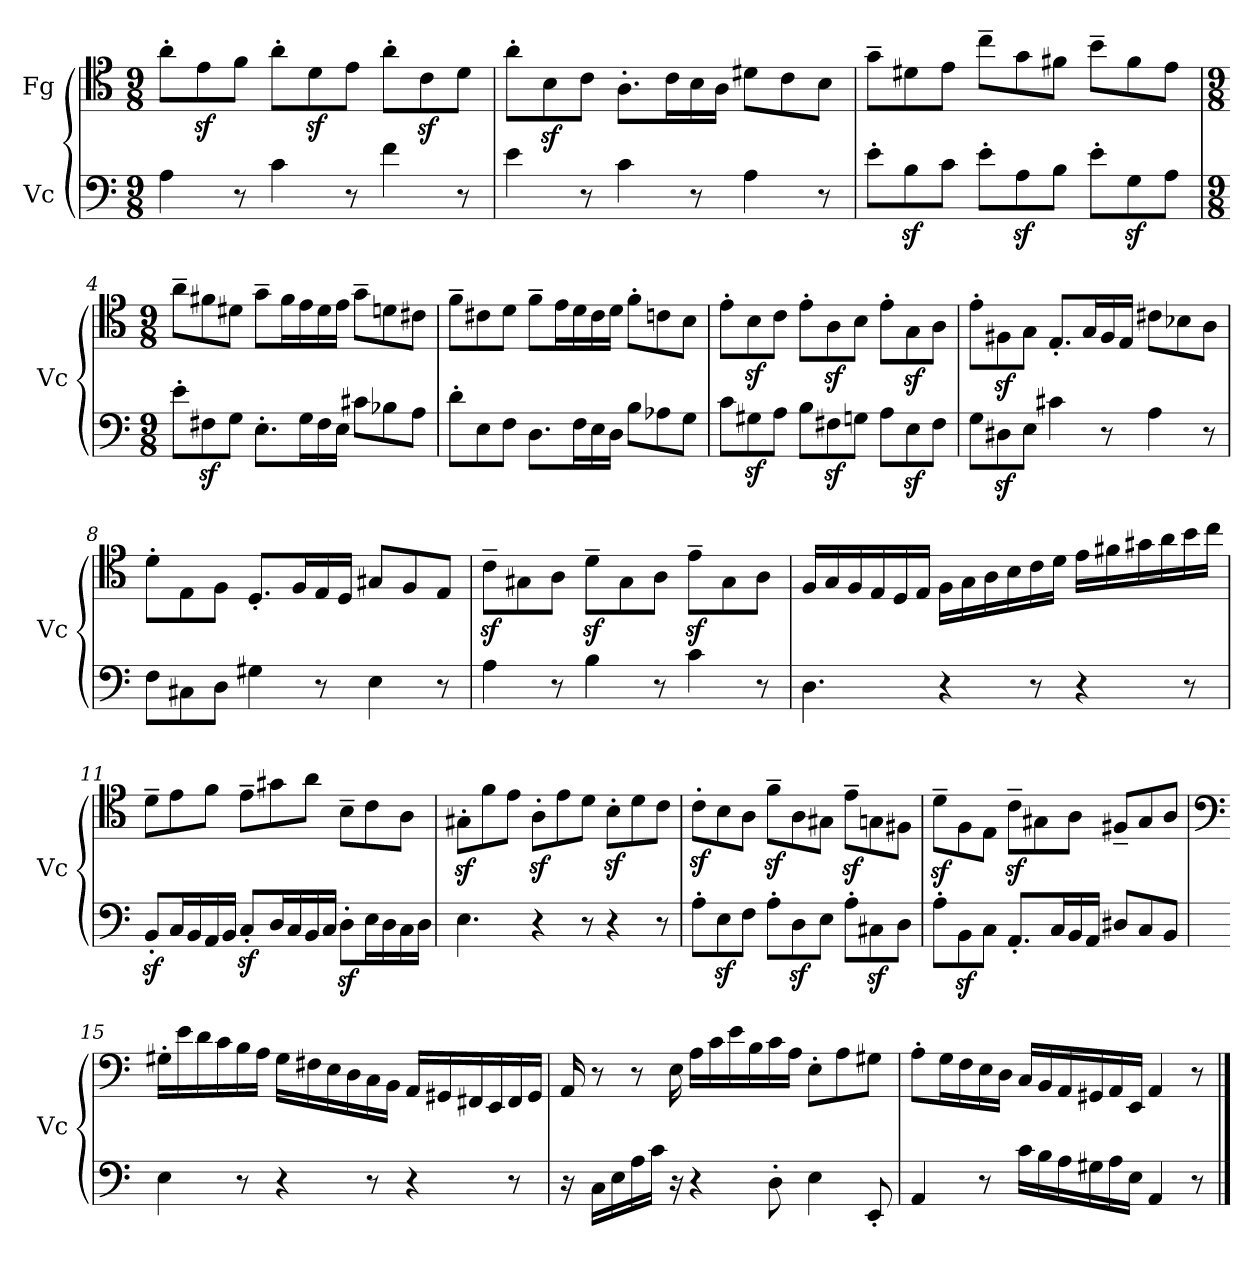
**kern	**kern
*part2	*part1
*staff2	*staff1
*I"Vc	*I"Fg
*I'Vc	*
*clefF4	*clefC4
*k[]	*k[]
*M9/8	*M9/8
=1	=1
4A\	8a'\L
.	8ez<\
8r	8f\J
4c\	8a'\L
.	8dz<\
8r	8e\J
4f\	8a'\L
.	8cz<\
8r	8d\J
=2	=2
4e\	8a'\L
.	8Bz<\
8r	8c\J
4c\	8.A'\L
.	16c\L
8r	16B\
.	16A\JJ
4A\	8d#X\L
.	8c\
8r	8B\J
=3	=3
8e'\L	8g~\L
8Bz<\	8d#X\
8c\J	8e\J
8e'\L	8cc~\L
8Az<\	8g\
8B\J	8f#X\J
8e'\L	8b~\L
8Gz<\	8f#\
8A\J	8e\J
!!LO:LB:g=z
=4	=4
*M9/8	*M9/8
8e'\L	8a~\L
8F#Xz<\	8f#X\
8G\J	8d#X\J
8.E'\L	8g~\L
.	16f#\L
16G\L	16e\
16F#\	16d#\
16E\JJ	16e\JJ
8c#X\L	8g~\L
8B-X\	8dn\
8A\J	8c#X\J
=5	=5
8d'\L	8f~\L
8E\	8c#X\
8F\J	8d\J
8.D\L	8f~\L
.	16e\L
16F\L	16d\
16E\	16c#\
16D\JJ	16d\JJ
8B\L	8f'\L
8A-X\	8cn\
8G\J	8B\J
=6	=6
8c\L	8e'\L
8G#Xz<\	8Bz<\
8A\J	8c\J
8B\L	8e'\L
8F#Xz<\	8Az<\
8Gn\J	8B\J
8A\L	8e'\L
8Ez<\	8Gz<\
8F#\J	8A\J
!!LO:LB:g=z
=7	=7
8G\L	8e'\L
8D#Xz<\	8F#Xz<\
8E\J	8G\J
4c#X\	8.E'/L
.	16G/L
8r	16F#/
.	16E/JJ
4A\	8c#X\L
.	8B-X\
8r	8A\J
=8	=8
8F\L	8d'\L
8C#X\	8E\
8D\J	8F\J
4G#X\	8.D'/L
.	16F/L
8r	16E/
.	16D/JJ
4E\	8G#X/L
.	8F/
8r	8E/J
=9	=9
4A\	8cz<~\L
.	8G#X\
8r	8A\J
4B\	8dz<~\L
.	8G#\
8r	8A\J
4c\	8ez<~\L
.	8G#\
8r	8A\J
!!LO:LB:g=z
=10	=10
4.D\	16F/LL
.	16G/
.	16F/
.	16E/
.	16D/
.	16E/JJ
4r	16F\LL
.	16G\
.	16A\
.	16B\
8r	16c\
.	16d\JJ
4r	16e\LL
.	16f#X\
.	16g#X\
.	16a\
8r	16b\
.	16cc\JJ
=11	=11
8BBz<'/L	8d~\L
16C/L	8e\
16BB/	.
16AA/	8f\J
16BB/JJ	.
8Cz<'/L	8e~\L
16D/L	8g#X\
16C/	.
16BB/	8a\J
16C/JJ	.
8Dz<'\L	8B~\L
16E\L	8c\
16D\	.
16C\	8A\J
16D\JJ	.
=12	=12
4.E\	8G#Xz<'\L
.	8f\
.	8e\J
4r	8Az<'\L
.	8e\
8r	8d\J
4r	8Bz<'\L
.	8d\
8r	8c\J
!!LO:LB:g=z
=13	=13
8A'\L	8cz<'\L
8Ez<\	8B\
8F\J	8A\J
8A'\L	8fz<~\L
8Dz<\	8A\
8E\J	8G#X\J
8A'\L	8ez<~\L
8C#Xz<\	8Gn\
8D\J	8F#X\J
=14	=14
8A'\L	8dz<~\L
8BBz<\	8F\
8C\J	8E\J
8.AA'/L	8cz<~\L
.	8G#X\
16C/L	.
16BB/	8A\J
16AA/JJ	.
8D#X/L	8F#X~/L
8C/	8G#/
8BB/J	8A/J
=15	=15
*	*clefF4
4E\	16G#X'\LL
.	16e\
.	16d\
.	16c\
8r	16B\
.	16A\JJ
4r	16G#\LL
.	16F#X\
.	16E\
.	16D\
8r	16C\
.	16BB\JJ
4r	16AA/LL
.	16GG#X/
.	16FF#X/
.	16EE/
8r	16FF#/
.	16GG#/JJ
!!LO:LB:g=z
=16	=16
16r	16AA/
16C\LL	8r
16E\	.
16A\	8r
16c\JJ	.
16r	16E\
4r	16A\LL
.	16c\
.	16e\
.	16B\
8D'\	16c\
.	16A\JJ
4E\	8E'\L
.	8A\
8EE'/	8G#X\J
=17	=17
4AA/	8A'\L
.	16G\L
.	16F\
8r	16E\
.	16D\JJ
16c\LL	16C/LL
16B\	16BB/
16A\	16AA/
16G#X\	16GG#X/
16A\	16AA/
16E\JJ	16EE/JJ
4AA/	4AA/
8r	8r
==	==
*-	*-
